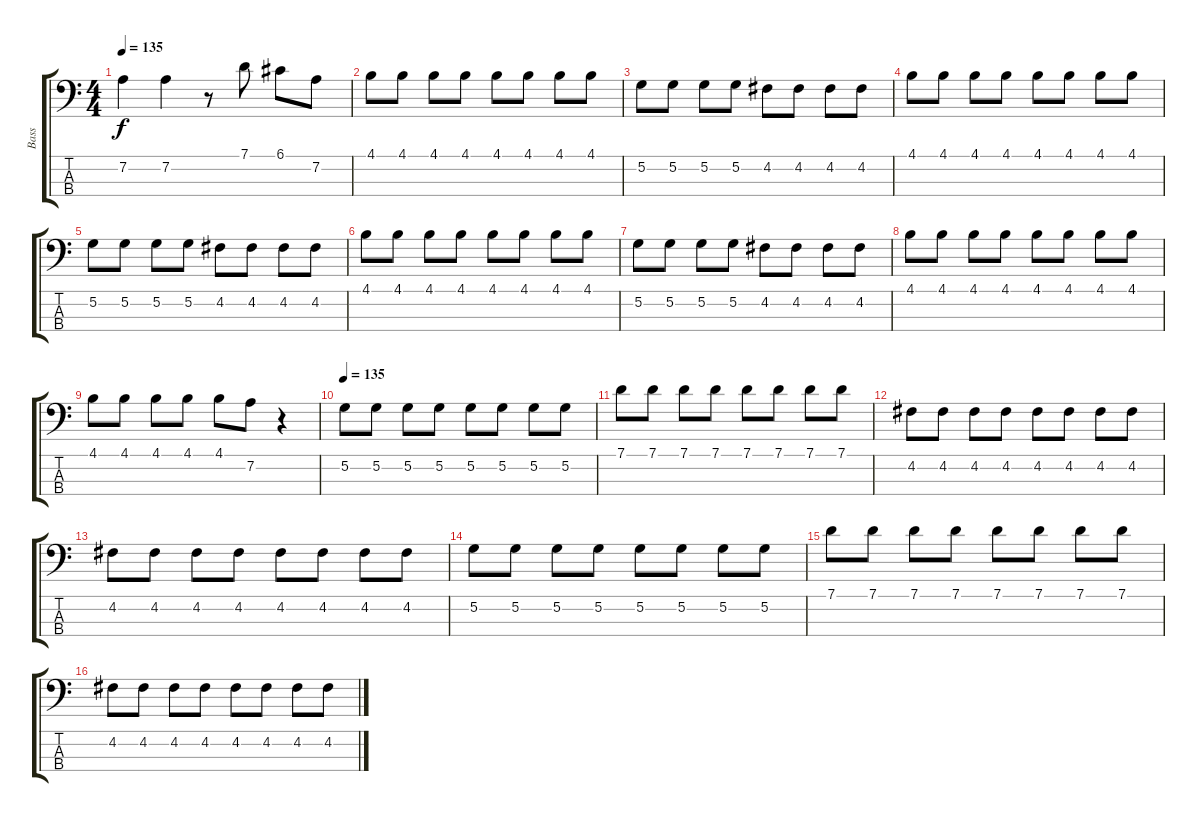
\track ("Bass" "Bass") {instrument electricbasspick}
\staff {score tabs}
\tuning (G2 D2 A1 E1) {hide}
\ts (4 4)
\tempo 135
\clef f4
\ks c
7.2.4{dy f} 7.2.4 r.8 7.1.8 6.1.8 7.2.8 |
4.1.8 4.1.8 4.1.8 4.1.8 4.1.8 4.1.8 4.1.8 4.1.8 |
5.2.8 5.2.8 5.2.8 5.2.8 4.2.8 4.2.8 4.2.8 4.2.8 |
4.1.8 4.1.8 4.1.8 4.1.8 4.1.8 4.1.8 4.1.8 4.1.8 |
5.2.8 5.2.8 5.2.8 5.2.8 4.2.8 4.2.8 4.2.8 4.2.8 |
4.1.8 4.1.8 4.1.8 4.1.8 4.1.8 4.1.8 4.1.8 4.1.8 |
5.2.8 5.2.8 5.2.8 5.2.8 4.2.8 4.2.8 4.2.8 4.2.8 |
4.1.8 4.1.8 4.1.8 4.1.8 4.1.8 4.1.8 4.1.8 4.1.8 |
4.1.8 4.1.8 4.1.8 4.1.8 4.1.8 7.2.8 r.4 |
\tempo 135
5.2.8 5.2.8 5.2.8 5.2.8 5.2.8 5.2.8 5.2.8 5.2.8 |
7.1.8 7.1.8 7.1.8 7.1.8 7.1.8 7.1.8 7.1.8 7.1.8 |
4.2.8 4.2.8 4.2.8 4.2.8 4.2.8 4.2.8 4.2.8 4.2.8 |
4.2.8 4.2.8 4.2.8 4.2.8 4.2.8 4.2.8 4.2.8 4.2.8 |
5.2.8 5.2.8 5.2.8 5.2.8 5.2.8 5.2.8 5.2.8 5.2.8 |
7.1.8 7.1.8 7.1.8 7.1.8 7.1.8 7.1.8 7.1.8 7.1.8 |
4.2.8 4.2.8 4.2.8 4.2.8 4.2.8 4.2.8 4.2.8 4.2.8
